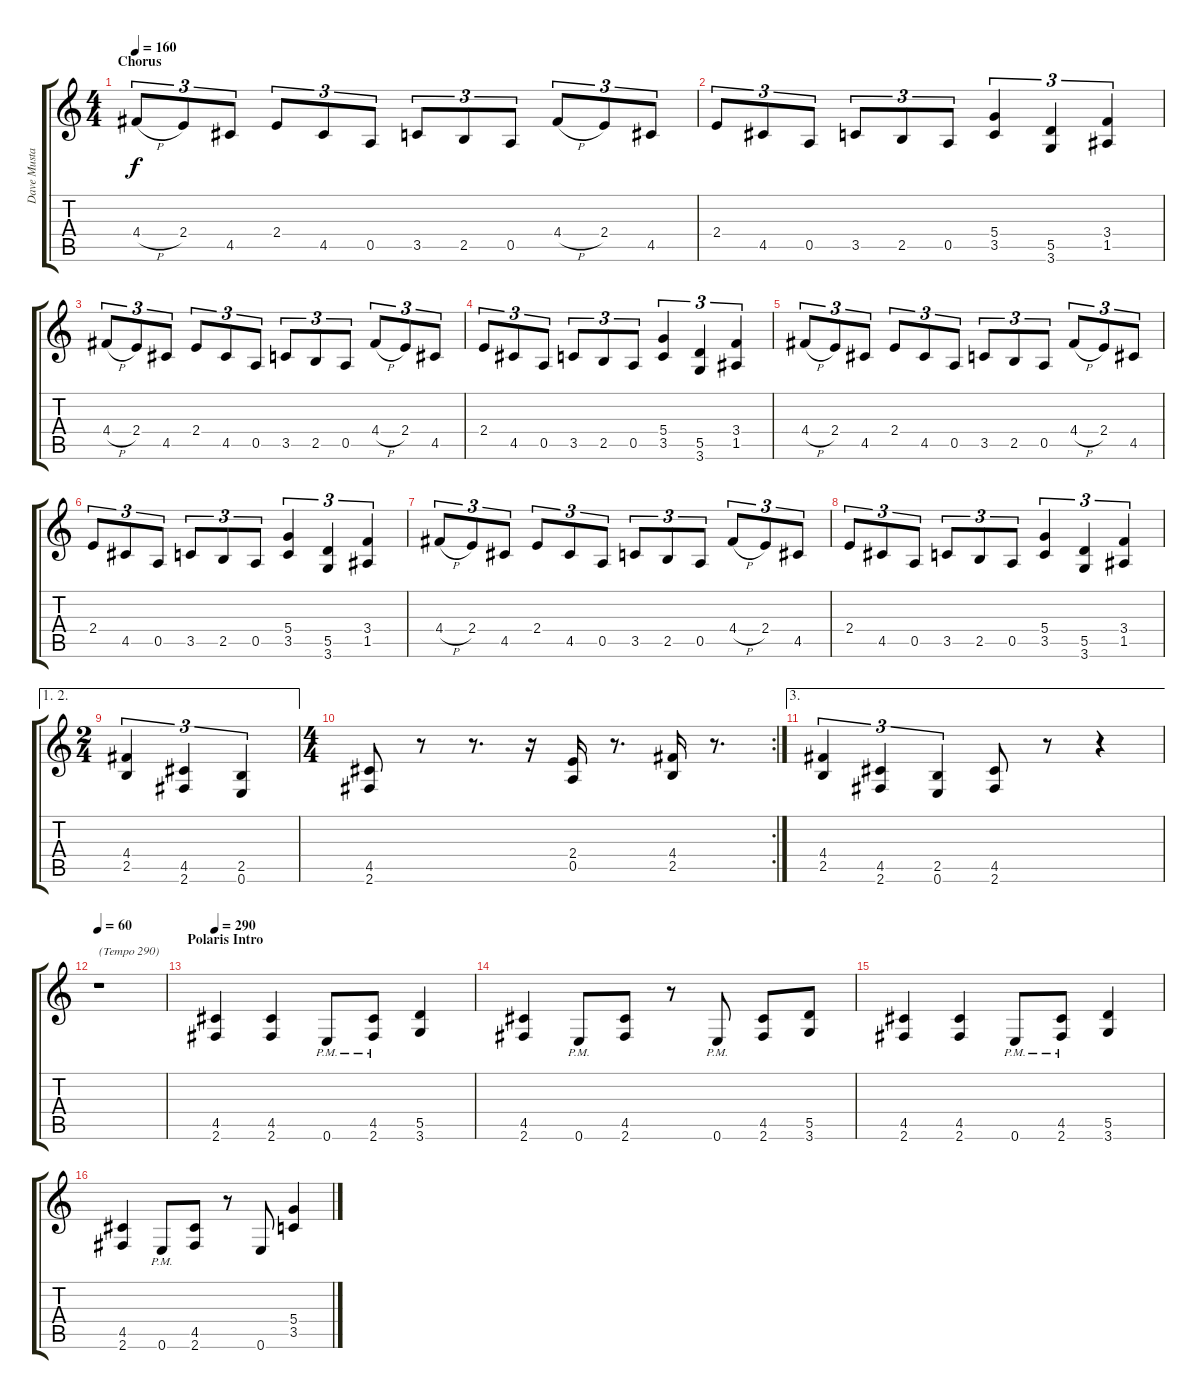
\track ("Dave Mustaine" "Dave Musta") {instrument distortionguitar}
\staff {score tabs}
\tuning (E4 B3 G3 D3 A2 E2) {hide}
\ts (4 4)
\section ("" "Chorus")
\tempo 160
\clef g2
\ks c
4.4{h}.8{tu (3 2) dy f} 2.4.8{tu (3 2)} 4.5.8{tu (3 2)} 2.4.8{tu (3 2)} 4.5.8{tu (3 2)} 0.5.8{tu (3 2)} 3.5.8{tu (3 2)} 2.5.8{tu (3 2)} 0.5.8{tu (3 2)} 4.4{h}.8{tu (3 2)} 2.4.8{tu (3 2)} 4.5.8{tu (3 2)} |
2.4.8{tu (3 2)} 4.5.8{tu (3 2)} 0.5.8{tu (3 2)} 3.5.8{tu (3 2)} 2.5.8{tu (3 2)} 0.5.8{tu (3 2)} (5.4 3.5).4{tu (3 2)} (5.5 3.6).4{tu (3 2)} (3.4 1.5).4{tu (3 2)} |
4.4{h}.8{tu (3 2)} 2.4.8{tu (3 2)} 4.5.8{tu (3 2)} 2.4.8{tu (3 2)} 4.5.8{tu (3 2)} 0.5.8{tu (3 2)} 3.5.8{tu (3 2)} 2.5.8{tu (3 2)} 0.5.8{tu (3 2)} 4.4{h}.8{tu (3 2)} 2.4.8{tu (3 2)} 4.5.8{tu (3 2)} |
2.4.8{tu (3 2)} 4.5.8{tu (3 2)} 0.5.8{tu (3 2)} 3.5.8{tu (3 2)} 2.5.8{tu (3 2)} 0.5.8{tu (3 2)} (5.4 3.5).4{tu (3 2)} (5.5 3.6).4{tu (3 2)} (3.4 1.5).4{tu (3 2)} |
4.4{h}.8{tu (3 2)} 2.4.8{tu (3 2)} 4.5.8{tu (3 2)} 2.4.8{tu (3 2)} 4.5.8{tu (3 2)} 0.5.8{tu (3 2)} 3.5.8{tu (3 2)} 2.5.8{tu (3 2)} 0.5.8{tu (3 2)} 4.4{h}.8{tu (3 2)} 2.4.8{tu (3 2)} 4.5.8{tu (3 2)} |
2.4.8{tu (3 2)} 4.5.8{tu (3 2)} 0.5.8{tu (3 2)} 3.5.8{tu (3 2)} 2.5.8{tu (3 2)} 0.5.8{tu (3 2)} (5.4 3.5).4{tu (3 2)} (5.5 3.6).4{tu (3 2)} (3.4 1.5).4{tu (3 2)} |
4.4{h}.8{tu (3 2)} 2.4.8{tu (3 2)} 4.5.8{tu (3 2)} 2.4.8{tu (3 2)} 4.5.8{tu (3 2)} 0.5.8{tu (3 2)} 3.5.8{tu (3 2)} 2.5.8{tu (3 2)} 0.5.8{tu (3 2)} 4.4{h}.8{tu (3 2)} 2.4.8{tu (3 2)} 4.5.8{tu (3 2)} |
2.4.8{tu (3 2)} 4.5.8{tu (3 2)} 0.5.8{tu (3 2)} 3.5.8{tu (3 2)} 2.5.8{tu (3 2)} 0.5.8{tu (3 2)} (5.4 3.5).4{tu (3 2)} (5.5 3.6).4{tu (3 2)} (3.4 1.5).4{tu (3 2)} |
\ae (1 2)
\ts (2 4)
(4.4 2.5).4{tu (3 2)} (4.5 2.6).4{tu (3 2)} (2.5 0.6).4{tu (3 2)} |
\rc 2
\ts (4 4)
(4.5 2.6).8 r.8 r.8{d} r.16 (2.4 0.5).16 r.8{d} (4.4 2.5).16 r.8{d} |
\ae 3
(4.4 2.5).4{tu (3 2)} (4.5 2.6).4{tu (3 2)} (2.5 0.6).4{tu (3 2)} (4.5 2.6).8 r.8 r.4 |
\tempo 60
r.1{txt "(Tempo 290)"} |
\section ("" "Polaris Intro")
\tempo 290
(4.5 2.6).4 (4.5 2.6).4 0.6{pm}.8 (4.5 2.6{pm}).8 (5.5 3.6).4 |
(4.5 2.6).4 0.6{pm}.8 (4.5 2.6).8 r.8 0.6{pm}.8 (4.5 2.6).8 (5.5 3.6).8 |
(4.5 2.6).4 (4.5 2.6).4 0.6{pm}.8 (4.5 2.6{pm}).8 (5.5 3.6).4 |
(4.5 2.6).4 0.6{pm}.8 (4.5 2.6).8 r.8 0.6.8 (5.4 3.5).4
